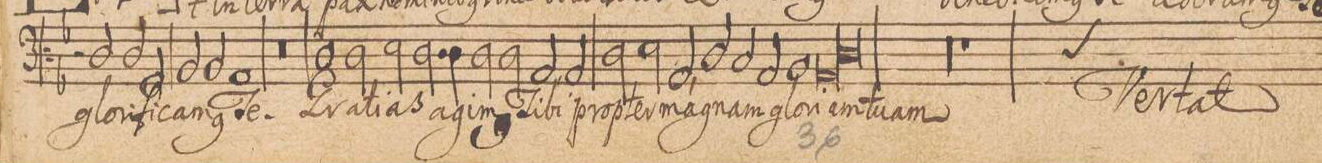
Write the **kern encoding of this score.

**kern	**text
*I"BASSVS.	*
*clefF3	*
*k[b-]	*
*met(C|)	*
*M2/1	*
2r	.
2F/	glo-
=16-	=16-
2F/	-ri-
2BB-/	-fi-
2D/	-ca-
2D/	-m(us)
=17-	=17-
1C	Te.
0r	.
=18-	=18-
1F	Gra-
=19-	=19-
2F\	-ti-
2G\	-as
2.F\	a-
4F\	-gi-
=20-	=20-
2F\	-m(us)
2F\	Ti-
2C,/	-bi
2C/	pro-
=21-	=21-
2F\	-pter
2G\	ma-
2C,/	-gnam
2F/	glo-
=22-	=22-
2E/	-ri-
2C/	-am
1D	tu-
=23-	=23-
*lig	*
1C	-am
1F	.
*Xlig	*
=24-	=24-
00r	.
=25-	=25-
=26-	=26-
*custos:F	*
1r	.
*-	*-
